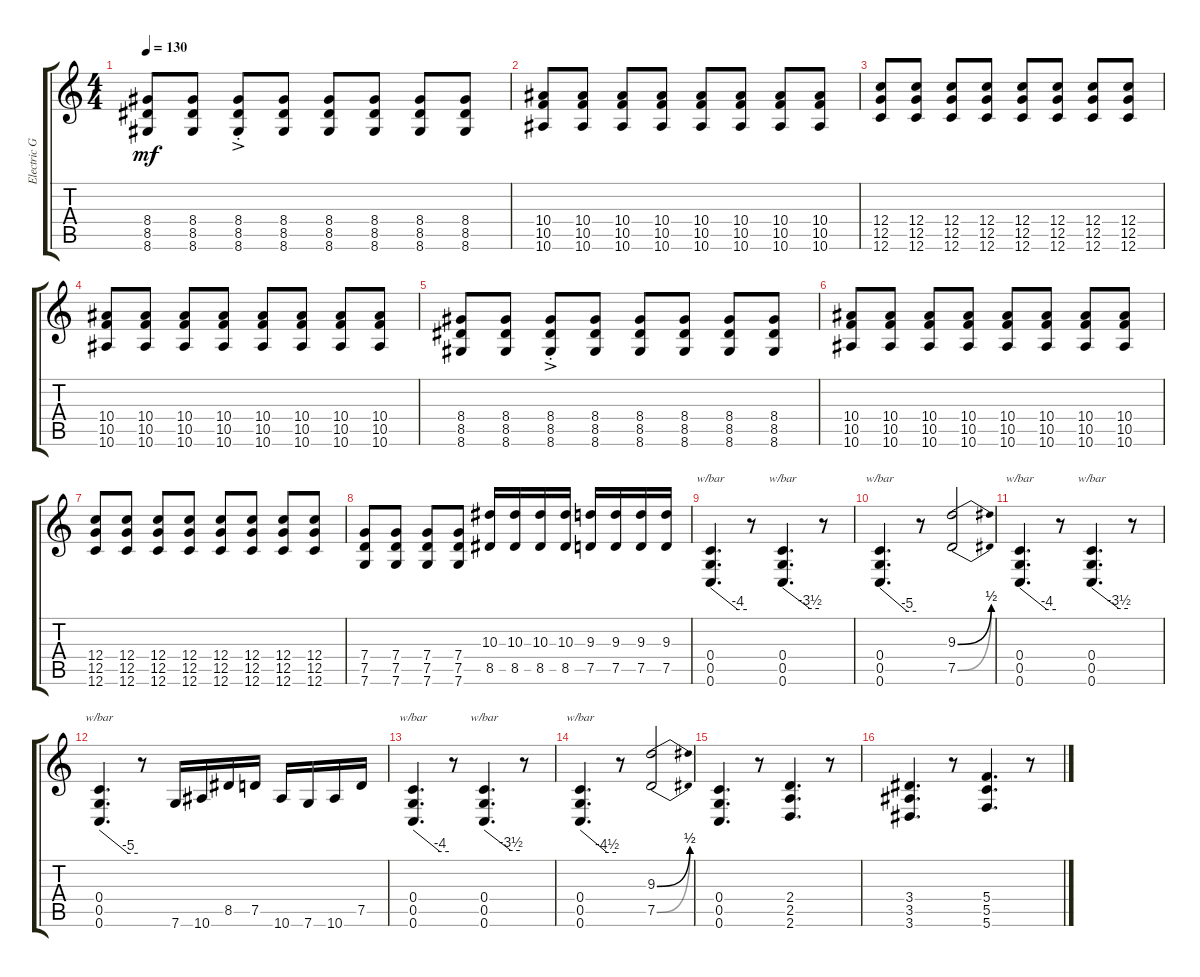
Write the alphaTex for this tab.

\track ("Electric Guitar" "Electric G") {instrument distortionguitar}
\staff {score tabs}
\tuning (D4 A3 F3 C3 G2 C2) {hide}
\ts (4 4)
\tempo 130
\clef g2
\ks c
(8.4 8.5 8.6).8{dy mf} (8.4 8.5 8.6).8 (8.4 8.5 8.6{ac st}).8 (8.4 8.5 8.6).8 (8.4 8.5 8.6).8 (8.4 8.5 8.6).8 (8.4 8.5 8.6).8 (8.4 8.5 8.6).8 |
(10.4 10.5 10.6).8 (10.4 10.5 10.6).8 (10.4 10.5 10.6).8 (10.4 10.5 10.6).8 (10.4 10.5 10.6).8 (10.4 10.5 10.6).8 (10.4 10.5 10.6).8 (10.4 10.5 10.6).8 |
(12.4 12.5 12.6).8 (12.4 12.5 12.6).8 (12.4 12.5 12.6).8 (12.4 12.5 12.6).8 (12.4 12.5 12.6).8 (12.4 12.5 12.6).8 (12.4 12.5 12.6).8 (12.4 12.5 12.6).8 |
(10.4 10.5 10.6).8 (10.4 10.5 10.6).8 (10.4 10.5 10.6).8 (10.4 10.5 10.6).8 (10.4 10.5 10.6).8 (10.4 10.5 10.6).8 (10.4 10.5 10.6).8 (10.4 10.5 10.6).8 |
(8.4 8.5 8.6).8 (8.4 8.5 8.6).8 (8.4 8.5 8.6{ac st}).8 (8.4 8.5 8.6).8 (8.4 8.5 8.6).8 (8.4 8.5 8.6).8 (8.4 8.5 8.6).8 (8.4 8.5 8.6).8 |
(10.4 10.5 10.6).8 (10.4 10.5 10.6).8 (10.4 10.5 10.6).8 (10.4 10.5 10.6).8 (10.4 10.5 10.6).8 (10.4 10.5 10.6).8 (10.4 10.5 10.6).8 (10.4 10.5 10.6).8 |
(12.4 12.5 12.6).8 (12.4 12.5 12.6).8 (12.4 12.5 12.6).8 (12.4 12.5 12.6).8 (12.4 12.5 12.6).8 (12.4 12.5 12.6).8 (12.4 12.5 12.6).8 (12.4 12.5 12.6).8 |
(7.4 7.5 7.6).8 (7.4 7.5 7.6).8 (7.4 7.5 7.6).8 (7.4 7.5 7.6).8 (10.3 8.5).16 (10.3 8.5).16 (10.3 8.5).16 (10.3 8.5).16 (9.3 7.5).16 (9.3 7.5).16 (9.3 7.5).16 (9.3 7.5).16 |
(0.4 0.5 0.6).4{d tbe (custom default 0 0 45 -16 60 -16)} r.8 (0.4 0.5 0.6).4{d tbe (custom default 0 0 45 -14 60 -14)} r.8 |
(0.4 0.5 0.6).4{d tbe (custom default 0 0 45 -20 60 -20)} r.8 (9.3{be (bend 0 0 60 2)} 7.5{be (bend 0 0 60 2)}).2 |
(0.4 0.5 0.6).4{d tbe (custom default 0 0 45 -16 60 -16)} r.8 (0.4 0.5 0.6).4{d tbe (custom default 0 0 45 -14 60 -14)} r.8 |
(0.4 0.5 0.6).4{d tbe (custom default 0 0 45 -20 60 -20)} r.8 7.6.16 10.6.16 8.5.16 7.5.16 10.6.16 7.6.16 10.6.16 7.5.16 |
(0.4 0.5 0.6).4{d tbe (custom default 0 0 45 -16 60 -16)} r.8 (0.4 0.5 0.6).4{d tbe (custom default 0 0 45 -14 60 -14)} r.8 |
(0.4 0.5 0.6).4{d tbe (custom default 0 0 45 -18 60 -18)} r.8 (9.3{be (bend 0 0 60 2)} 7.5{be (bend 0 0 60 2)}).2 |
(0.4 0.5 0.6).4{d} r.8 (2.4 2.5 2.6).4{d} r.8 |
(3.4 3.5 3.6).4{d} r.8 (5.4 5.5 5.6).4{d} r.8
